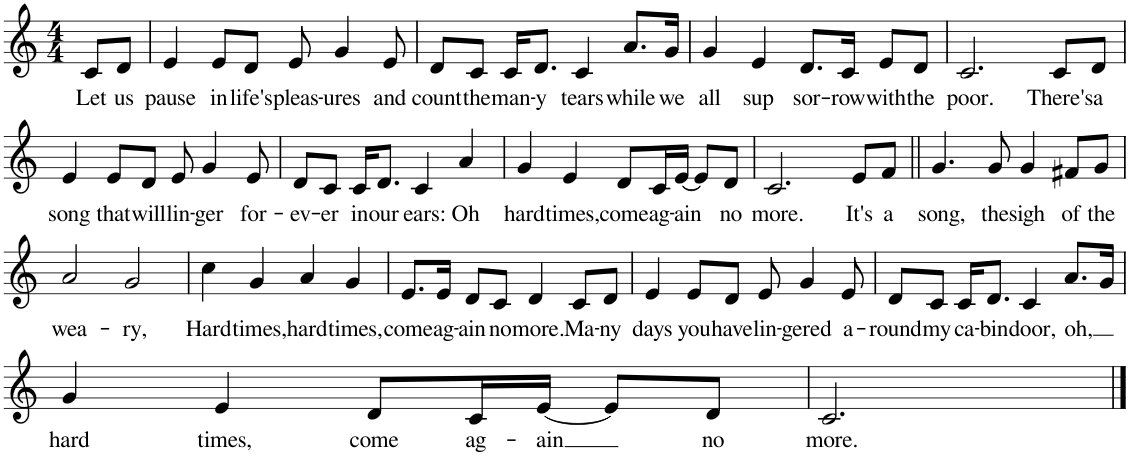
**kern	**text
*part1	*part1
*staff1	*staff1
*I"Piano	*
*I'Pno	*
*clefG2	*
*k[]	*
*M4/4	*
=1	=1
!	!LO:LY:b
8c/L	Let
!	!LO:LY:b
8d/J	us
=2	=2
!	!LO:LY:b
4e/	pause
!	!LO:LY:b
8e/L	in
!	!LO:LY:b
8d/J	life's
!	!LO:LY:b
8e/	pleas-
!	!LO:LY:b
4g/	-ures
!	!LO:LY:b
8e/	and
=3	=3
!	!LO:LY:b
8d/L	count
!	!LO:LY:b
8c/J	the
!	!LO:LY:b
16c/KL	man-
!	!LO:LY:b
8.d/J	-y
!	!LO:LY:b
4c/	tears
!	!LO:LY:b
8.a/L	while
!	!LO:LY:b
16g/Jk	we
=4	=4
!	!LO:LY:b
4g/	all
!	!LO:LY:b
4e/	sup
!	!LO:LY:b
8.d/L	sor-
!	!LO:LY:b
16c/Jk	-row
!	!LO:LY:b
8e/L	with
!	!LO:LY:b
8d/J	the
=5	=5
!	!LO:LY:b
2.c/	poor.
!	!LO:LY:b
8c/L	There's
!	!LO:LY:b
8d/J	a
!!LO:LB:g=z
=6	=6
!	!LO:LY:b
4e/	song
!	!LO:LY:b
8e/L	that
!	!LO:LY:b
8d/J	will
!	!LO:LY:b
8e/	lin-
!	!LO:LY:b
4g/	-ger
!	!LO:LY:b
8e/	for-
=7	=7
!	!LO:LY:b
8d/L	-ev-
!	!LO:LY:b
8c/J	-er
!	!LO:LY:b
16c/KL	in
!	!LO:LY:b
8.d/J	our
!	!LO:LY:b
4c/	ears:
!	!LO:LY:b
4a/	Oh
=8	=8
!	!LO:LY:b
4g/	hard
!	!LO:LY:b
4e/	times,
!	!LO:LY:b
8d/L	come
!	!LO:LY:b
16c/L	ag-
!	!LO:LY:b
[16e/JJ	-ain
8e/L]	.
!	!LO:LY:b
8d/J	no
=9	=9
!	!LO:LY:b
2.c/	more.
!	!LO:LY:b
8e/L	It's
!	!LO:LY:b
8f/J	a
=10||	=10||
!	!LO:LY:b
4.g/	song,
!	!LO:LY:b
8g/	the
!	!LO:LY:b
4g/	sigh
!	!LO:LY:b
8f#X/L	of
!	!LO:LY:b
8g/J	the
!!LO:LB:g=z
=11	=11
!	!LO:LY:b
2a/	wea-
!	!LO:LY:b
2g/	-ry,
=12	=12
!	!LO:LY:b
4cc\	Hard
!	!LO:LY:b
4g/	times,
!	!LO:LY:b
4a/	hard
!	!LO:LY:b
4g/	times,
=13	=13
!	!LO:LY:b
8.e/L	come
!	!LO:LY:b
16e/Jk	ag-
!	!LO:LY:b
8d/L	-ain
!	!LO:LY:b
8c/J	no
!	!LO:LY:b
4d/	more.
!	!LO:LY:b
8c/L	Ma-
!	!LO:LY:b
8d/J	-ny
=14	=14
!	!LO:LY:b
4e/	days
!	!LO:LY:b
8e/L	you
!	!LO:LY:b
8d/J	have
!	!LO:LY:b
8e/	lin-
!	!LO:LY:b
4g/	-gered
!	!LO:LY:b
8e/	a-
=15	=15
!	!LO:LY:b
8d/L	-round
!	!LO:LY:b
8c/J	my
!	!LO:LY:b
16c/KL	ca-
!	!LO:LY:b
8.d/J	-bin
!	!LO:LY:b
4c/	door,
!	!LO:LY:b
8.a/L	oh,
16g/Jk	.
!!LO:LB:g=z
=16	=16
!	!LO:LY:b
4g/	hard
!	!LO:LY:b
4e/	times,
!	!LO:LY:b
8d/L	come
!	!LO:LY:b
16c/L	ag-
!	!LO:LY:b
[16e/JJ	-ain
8e/L]	.
!	!LO:LY:b
8d/J	no
=17	=17
!	!LO:LY:b
2.c/	more.
==	==
*-	*-
